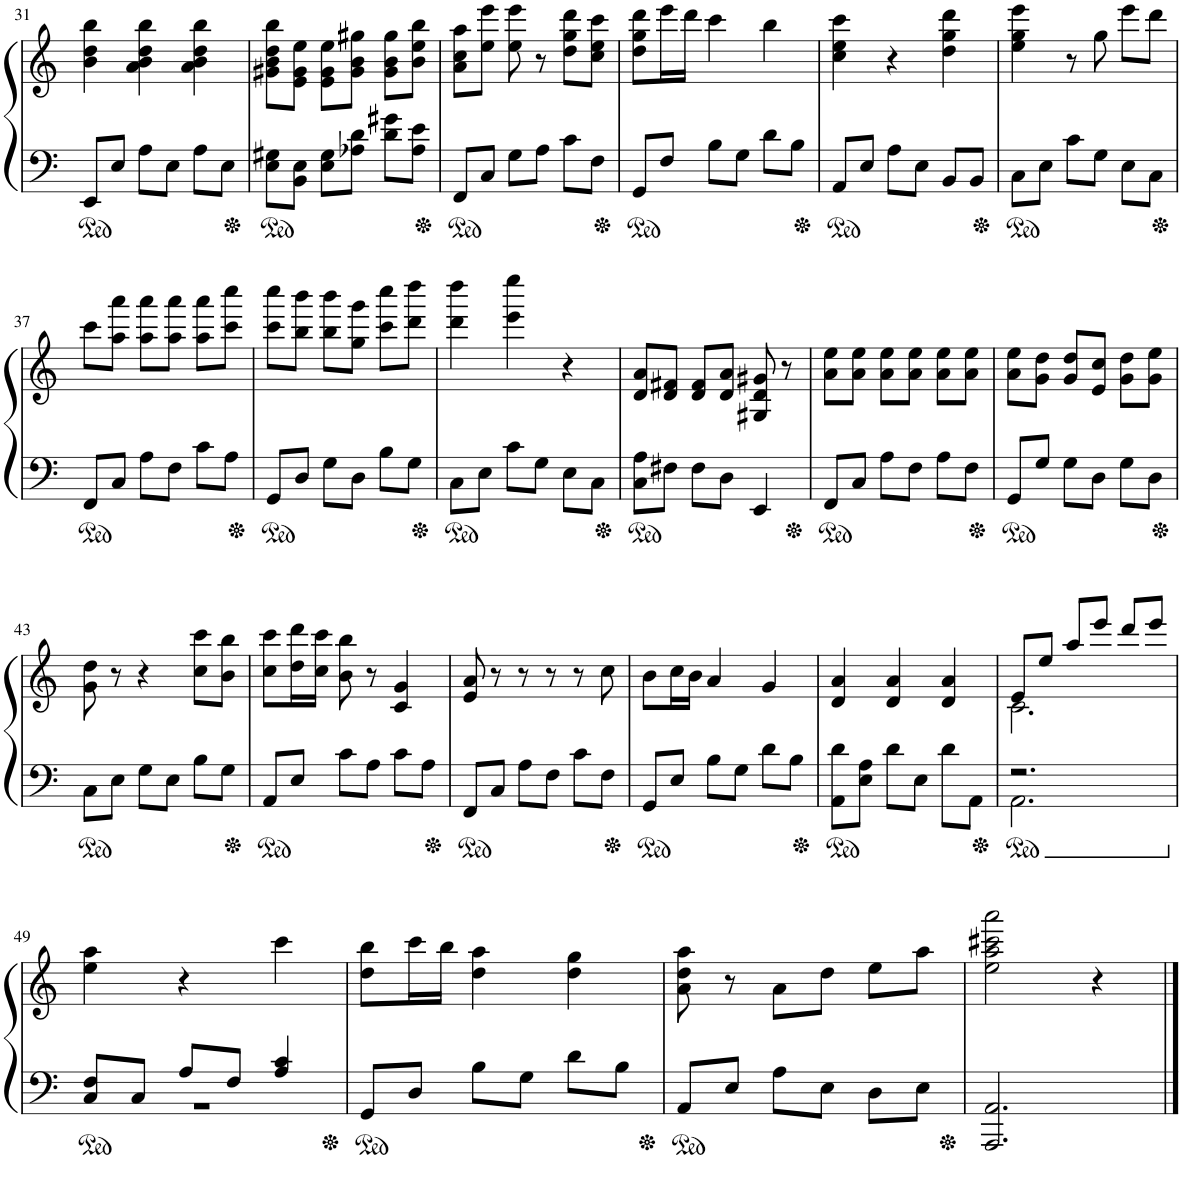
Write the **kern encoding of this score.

**kern	**kern
*part1	*part1
*staff2	*staff1
*I"Grand Piano	*
*I'Pno.	*
!!LO:PB:g=z
*clefF4	*clefG2
*k[]	*k[]
*M3/4	*M3/4
=31	=31
8EE/L	4b\ 4dd\ 4bb\
8E/J	.
8A\L	4a\ 4b\ 4dd\ 4bb\
8E\J	.
8A\L	4a\ 4b\ 4dd\ 4bb\
8E\J	.
=32	=32
8E\ 8G#X\L	8g#X\ 8b\ 8dd\ 8bb\L
8BB\ 8E\J	8e\ 8g#\ 8ee\J
8E\ 8G#\L	8e\ 8g#\ 8ee\L
8A-X\ 8d\J	8g#\ 8b\ 8gg#X\J
8d\ 8g#X\L	8g#\ 8b\ 8gg#\L
8A-\ 8e\J	8b\ 8ee\ 8bb\J
=33	=33
8FF/L	8a\ 8cc\ 8aa\L
8C/J	8ee\ 8eee\J
8G\L	8ee\ 8eee\
8A\J	8r
8c\L	8dd\ 8gg\ 8ddd\L
8F\J	8cc\ 8ee\ 8ccc\J
=34	=34
8GG/L	8dd\ 8gg\ 8ddd\L
8F/J	16eee\L
.	16ddd\JJ
8B\L	4ccc\
8G\J	.
8d\L	4bb\
8B\J	.
=35	=35
8AA/L	4cc\ 4ee\ 4ccc\
8E/J	.
8A\L	4r
8E\J	.
8BB/L	4dd\ 4gg\ 4ddd\
8BB/J	.
=36	=36
8C\L	4ee\ 4gg\ 4eee\
8E\J	.
8c\L	8r
8G\J	8gg\
8E\L	8eee\L
8C\J	8ddd\J
!!LO:LB:g=z
=37	=37
8FF/L	8ccc\L
8C/J	8aa\ 8aaa\J
8A\L	8aa\ 8aaa\L
8F\J	8aa\ 8aaa\J
8c\L	8aa\ 8aaa\L
8A\J	8ccc\ 8cccc\J
=38	=38
8GG/L	8ccc\ 8cccc\L
8D/J	8bb\ 8bbb\J
8G\L	8bb\ 8bbb\L
8D\J	8gg\ 8ggg\J
8B\L	8ccc\ 8cccc\L
8G\J	8ddd\ 8dddd\J
=39	=39
8C\L	4ddd\ 4dddd\
8E\J	.
8c\L	4eee\ 4eeee\
8G\J	.
8E\L	4r
8C\J	.
=40	=40
8C\ 8A\L	8d/ 8a/L
8F#X\J	8d/ 8f#X/J
8F#\L	8d/ 8f#/L
8D\J	8d/ 8a/J
4EE/	8G#X/ 8d/ 8g#X/
.	8r
=41	=41
8FF/L	8a\ 8ee\L
8C/J	8a\ 8ee\J
8A\L	8a\ 8ee\L
8F\J	8a\ 8ee\J
8A\L	8a\ 8ee\L
8F\J	8a\ 8ee\J
=42	=42
8GG/L	8a\ 8ee\L
8G/J	8g\ 8dd\J
8G\L	8g/ 8dd/L
8D\J	8e/ 8cc/J
8G\L	8g\ 8dd\L
8D\J	8g\ 8ee\J
!!LO:LB:g=z
=43	=43
8C\L	8g\ 8dd\
8E\J	8r
8G\L	4r
8E\J	.
8B\L	8cc\ 8ccc\L
8G\J	8b\ 8bb\J
=44	=44
8AA/L	8cc\ 8ccc\L
8E/J	16dd\ 16ddd\L
.	16cc\ 16ccc\JJ
8c\L	8b\ 8bb\
8A\J	8r
8c\L	4c/ 4g/
8A\J	.
=45	=45
8FF/L	8e/ 8a/
8C/J	8r
8A\L	8r
8F\J	8r
8c\L	8r
8F\J	8cc\
=46	=46
8GG/L	8b\L
8E/J	16cc\L
.	16b\JJ
8B\L	4a/
8G\J	.
8d\L	4g/
8B\J	.
=47	=47
8AA\ 8d\L	4d/ 4a/
8E\ 8A\J	.
8d\L	4d/ 4a/
8E\J	.
8d\L	4d/ 4a/
8AA\J	.
=48	=48
*^	*^
2.r	2.AA\	8e/L	2.c\
.	.	8ee/J	.
.	.	8aa/L	.
.	.	8eee/J	.
.	.	8ddd/L	.
.	.	8eee/J	.
*	*	*v	*v
!!LO:LB:g=z
=49	=49	=49
8C/ 8F/L	2.r	4ee\ 4aa\
8C/J	.	.
8A/L	.	4r
8F/J	.	.
4A/ 4c/	.	4ccc\
*v	*v	*
=50	=50
8GG/L	8dd\ 8bb\L
8D/J	16ccc\L
.	16bb\JJ
8B\L	4dd\ 4aa\
8G\J	.
8d\L	4dd\ 4gg\
8B\J	.
=51	=51
8AA/L	8a\ 8dd\ 8aa\
8E/J	8r
8A\L	8a\L
8E\J	8dd\J
8D\L	8ee\L
8E\J	8aa\J
=52	=52
2.AAA/ 2.AA/	2ee\ 2aa\ 2ccc#X\ 2aaa\
.	4r
==	==
*-	*-
